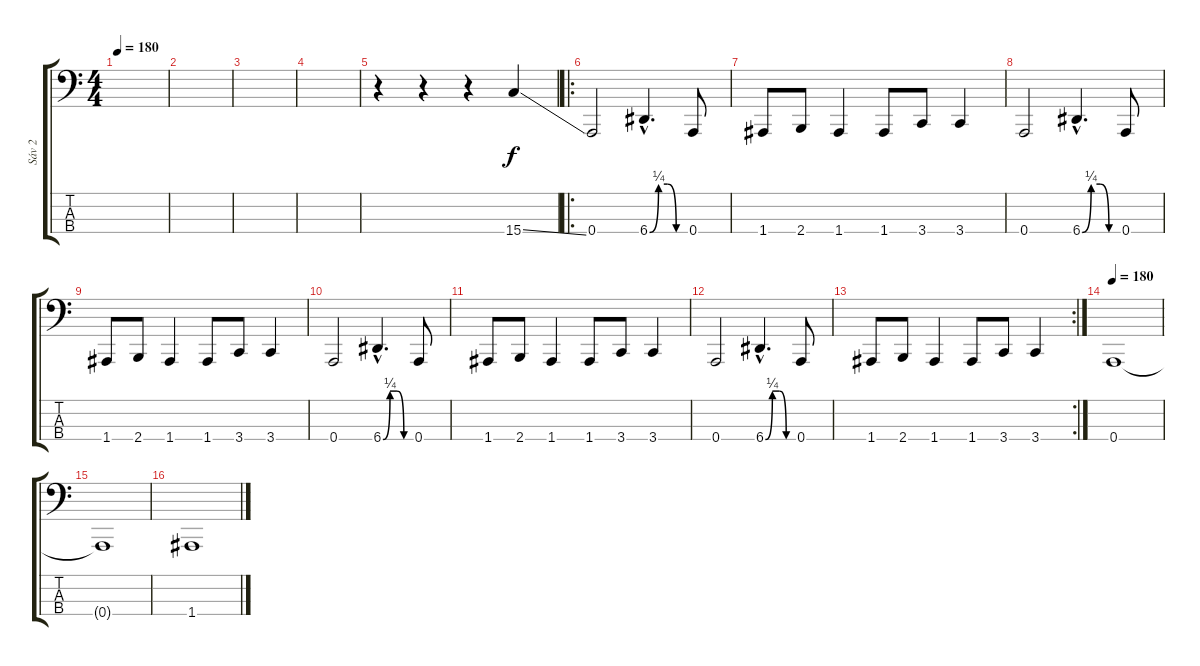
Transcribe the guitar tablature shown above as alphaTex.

\track ("Sáv 2" "Sáv 2") {instrument slapbass2}
\staff {score tabs}
\tuning (D2 A1 E1 A0) {hide}
\ts (4 4)
\tempo 180
\tempo 120
\tempo 180
\clef f4
\ks c
|
|
|
|
r.4 r.4 r.4 15.4{ss}.4 |
\ro
0.4.2 6.4{be (custom 0 0 15 1 30 1 45 0 60 0) hac}.4{d} 0.4.8 |
1.4.8 2.4.8 1.4.4 1.4.8 3.4.8 3.4.4 |
0.4.2 6.4{be (custom 0 0 15 1 30 1 45 0 60 0) hac}.4{d} 0.4.8 |
1.4.8 2.4.8 1.4.4 1.4.8 3.4.8 3.4.4 |
0.4.2 6.4{be (custom 0 0 15 1 30 1 45 0 60 0) hac}.4{d} 0.4.8 |
1.4.8 2.4.8 1.4.4 1.4.8 3.4.8 3.4.4 |
0.4.2 6.4{be (custom 0 0 15 1 30 1 45 0 60 0) hac}.4{d} 0.4.8 |
\rc 2
1.4.8 2.4.8 1.4.4 1.4.8 3.4.8 3.4.4 |
\tempo 180
0.4.1 |
0.4{t}.1 |
1.4.1
